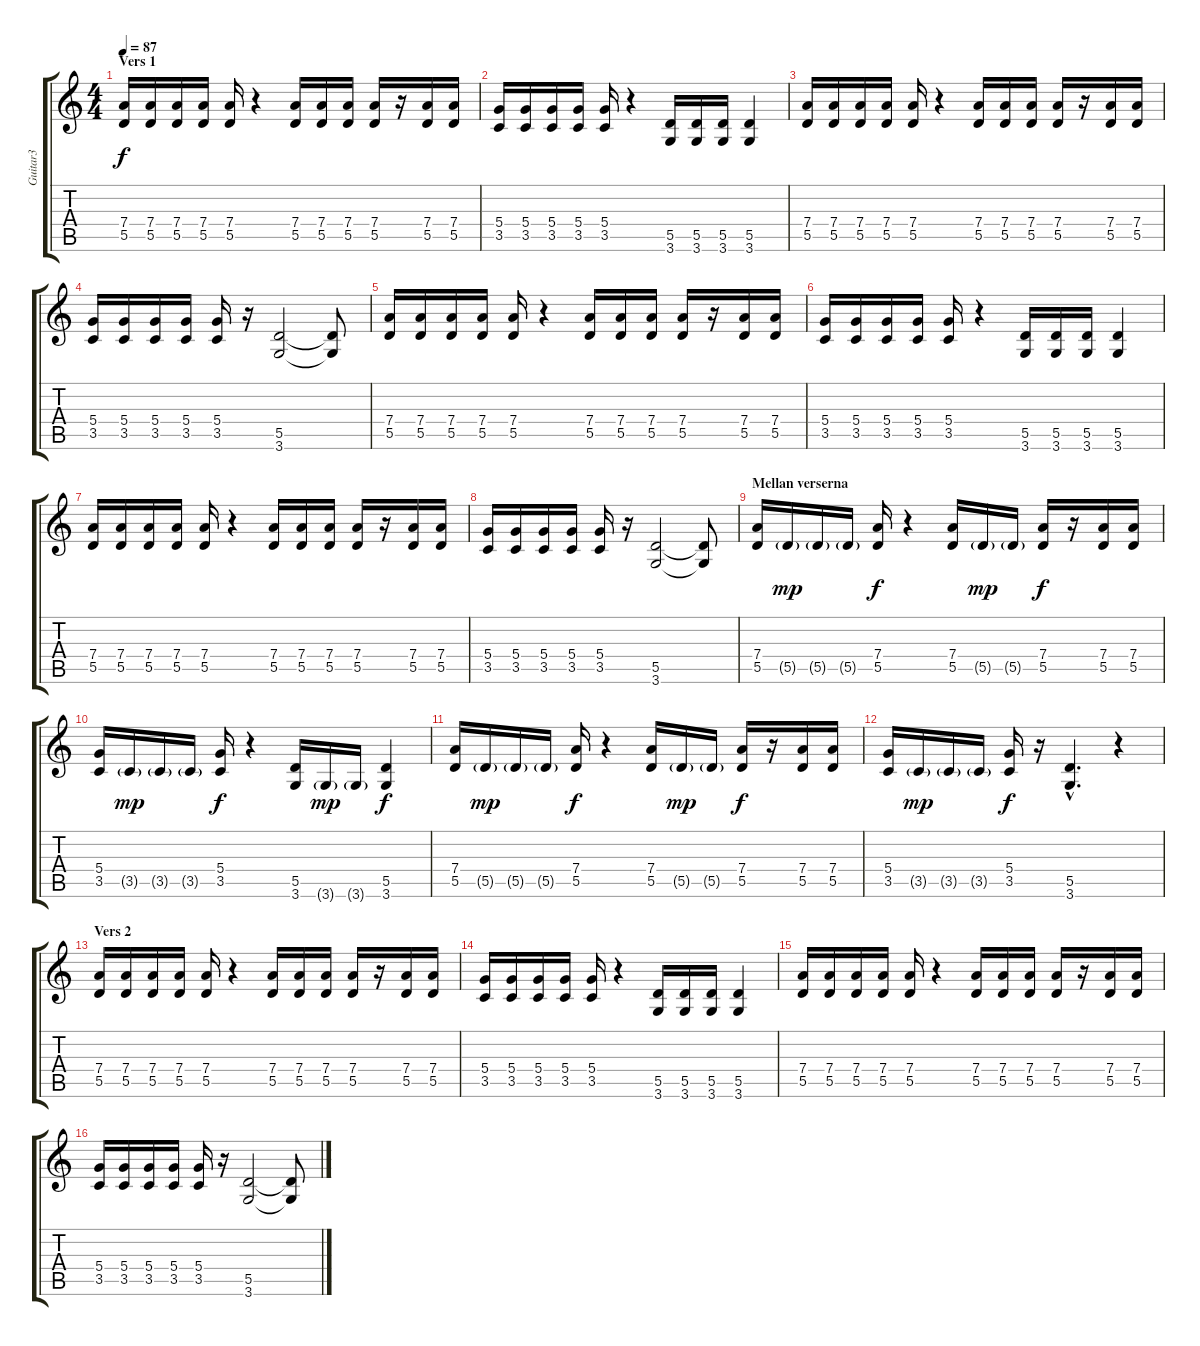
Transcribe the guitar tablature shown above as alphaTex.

\track ("Guitar3" "Guitar3") {instrument distortionguitar}
\staff {score tabs}
\tuning (E4 B3 G3 D3 A2 E2) {hide}
\ts (4 4)
\section ("" "Vers 1")
\tempo 87
\clef g2
\ks c
(7.4 5.5).16{dy f} (7.4 5.5).16 (7.4 5.5).16 (7.4 5.5).16 (7.4 5.5).16 r.4 (7.4 5.5).16 (7.4 5.5).16 (7.4 5.5).16 (7.4 5.5).16 r.16 (7.4 5.5).16 (7.4 5.5).16 |
(5.4 3.5).16 (5.4 3.5).16 (5.4 3.5).16 (5.4 3.5).16 (5.4 3.5).16 r.4 (5.5 3.6).16 (5.5 3.6).16 (5.5 3.6).16 (5.5 3.6).4 |
(7.4 5.5).16 (7.4 5.5).16 (7.4 5.5).16 (7.4 5.5).16 (7.4 5.5).16 r.4 (7.4 5.5).16 (7.4 5.5).16 (7.4 5.5).16 (7.4 5.5).16 r.16 (7.4 5.5).16 (7.4 5.5).16 |
(5.4 3.5).16 (5.4 3.5).16 (5.4 3.5).16 (5.4 3.5).16 (5.4 3.5).16 r.16 (5.5 3.6).2 (5.5{t} 3.6{t}).8 |
(7.4 5.5).16 (7.4 5.5).16 (7.4 5.5).16 (7.4 5.5).16 (7.4 5.5).16 r.4 (7.4 5.5).16 (7.4 5.5).16 (7.4 5.5).16 (7.4 5.5).16 r.16 (7.4 5.5).16 (7.4 5.5).16 |
(5.4 3.5).16 (5.4 3.5).16 (5.4 3.5).16 (5.4 3.5).16 (5.4 3.5).16 r.4 (5.5 3.6).16 (5.5 3.6).16 (5.5 3.6).16 (5.5 3.6).4 |
(7.4 5.5).16 (7.4 5.5).16 (7.4 5.5).16 (7.4 5.5).16 (7.4 5.5).16 r.4 (7.4 5.5).16 (7.4 5.5).16 (7.4 5.5).16 (7.4 5.5).16 r.16 (7.4 5.5).16 (7.4 5.5).16 |
(5.4 3.5).16 (5.4 3.5).16 (5.4 3.5).16 (5.4 3.5).16 (5.4 3.5).16 r.16 (5.5 3.6).2 (5.5{t} 3.6{t}).8 |
\section ("" "Mellan verserna")
(7.4 5.5).16 5.5{g}.16{dy mp} 5.5{g}.16 5.5{g}.16 (7.4 5.5).16{dy f} r.4 (7.4 5.5).16 5.5{g}.16{dy mp} 5.5{g}.16 (7.4 5.5).16{dy f} r.16 (7.4 5.5).16 (7.4 5.5).16 |
(5.4 3.5).16 3.5{g}.16{dy mp} 3.5{g}.16 3.5{g}.16 (5.4 3.5).16{dy f} r.4 (5.5 3.6).16 3.6{g}.16{dy mp} 3.6{g}.16 (5.5 3.6).4{dy f} |
(7.4 5.5).16 5.5{g}.16{dy mp} 5.5{g}.16 5.5{g}.16 (7.4 5.5).16{dy f} r.4 (7.4 5.5).16 5.5{g}.16{dy mp} 5.5{g}.16 (7.4 5.5).16{dy f} r.16 (7.4 5.5).16 (7.4 5.5).16 |
(5.4 3.5).16 3.5{g}.16{dy mp} 3.5{g}.16 3.5{g}.16 (5.4 3.5).16{dy f} r.16 (5.5{hac} 3.6{hac}).4{d} r.4 |
\section ("" "Vers 2")
(7.4 5.5).16 (7.4 5.5).16 (7.4 5.5).16 (7.4 5.5).16 (7.4 5.5).16 r.4 (7.4 5.5).16 (7.4 5.5).16 (7.4 5.5).16 (7.4 5.5).16 r.16 (7.4 5.5).16 (7.4 5.5).16 |
(5.4 3.5).16 (5.4 3.5).16 (5.4 3.5).16 (5.4 3.5).16 (5.4 3.5).16 r.4 (5.5 3.6).16 (5.5 3.6).16 (5.5 3.6).16 (5.5 3.6).4 |
(7.4 5.5).16 (7.4 5.5).16 (7.4 5.5).16 (7.4 5.5).16 (7.4 5.5).16 r.4 (7.4 5.5).16 (7.4 5.5).16 (7.4 5.5).16 (7.4 5.5).16 r.16 (7.4 5.5).16 (7.4 5.5).16 |
(5.4 3.5).16 (5.4 3.5).16 (5.4 3.5).16 (5.4 3.5).16 (5.4 3.5).16 r.16 (5.5 3.6).2 (5.5{t} 3.6{t}).8
